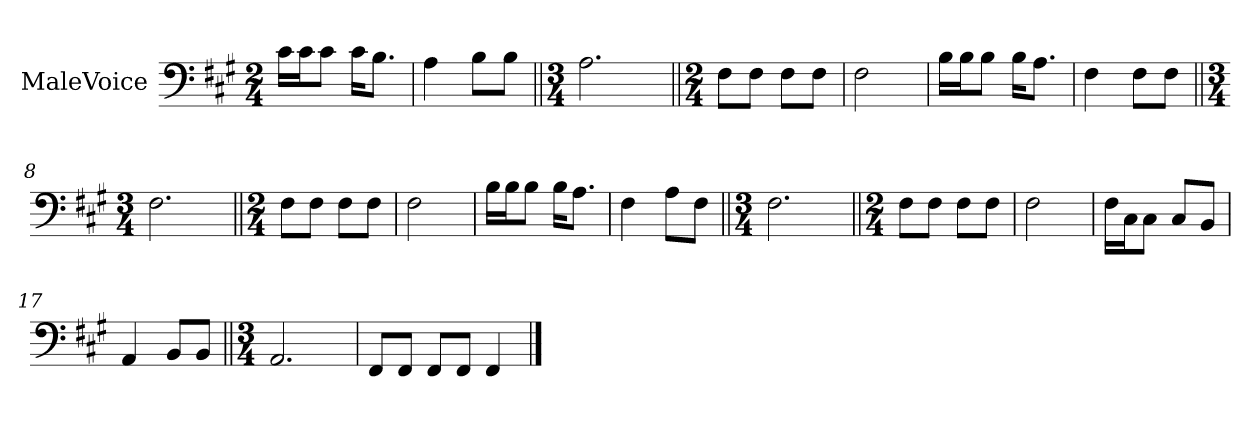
**kern
*part1
*staff1
*I"MaleVoice
*clefF4
*k[f#c#g#]
*M2/4
*MM100
=1
16c#\LL
16c#\J
8c#\J
16c#\KL
8.B\J
=2
4A
8B\L
8B\J
=3||
*M3/4
2.A
=4||
*M2/4
8F#\L
8F#\J
8F#\L
8F#\J
=5
2F#
=6
16B\LL
16B\J
8B\J
16B\KL
8.A\J
=7
4F#
8F#\L
8F#\J
=8||
*M3/4
2.F#
=9||
*M2/4
8F#\L
8F#\J
8F#\L
8F#\J
=10
2F#
=11
16B\LL
16B\J
8B\J
16B\KL
8.A\J
=12
4F#
8A\L
8F#\J
=13||
*M3/4
2.F#
=14||
*M2/4
8F#\L
8F#\J
8F#\L
8F#\J
=15
2F#
=16
16F#\LL
16C#\J
8C#\J
8C#/L
8BB/J
=17
4AA
8BB/L
8BB/J
=18||
*M3/4
2.AA
=19
8FF#/L
8FF#/J
8FF#/L
8FF#/J
4FF#
==
*-
